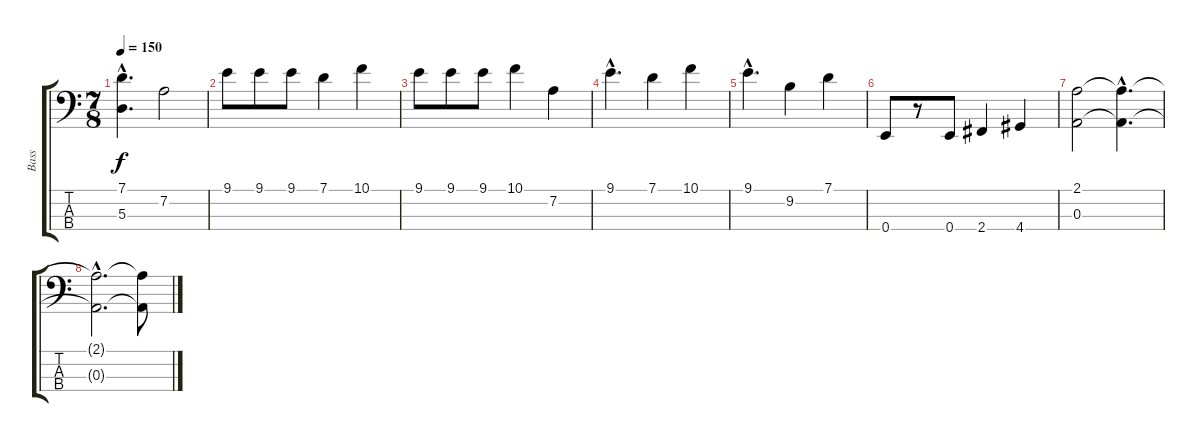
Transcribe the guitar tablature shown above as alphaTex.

\track ("Bass" "Bass") {instrument electricbasspick}
\staff {score tabs}
\tuning (G2 D2 A1 E1) {hide}
\ts (7 8)
\tempo 150
\clef f4
\ks c
(7.1{hac} 5.3{hac}).4{d dy f} 7.2.2 |
9.1.8 9.1.8 9.1.8 7.1.4 10.1.4 |
9.1.8 9.1.8 9.1.8 10.1.4 7.2.4 |
9.1{hac}.4{d} 7.1.4 10.1.4 |
9.1{hac}.4{d} 9.2.4 7.1.4 |
0.4.8 r.8 0.4.8 2.4.4 4.4.4 |
(2.1 0.3).2 (2.1{hac t} 0.3{hac t}).4{d} |
(2.1{hac t} 0.3{hac t}).2{d} (2.1{t} 0.3{t}).8
